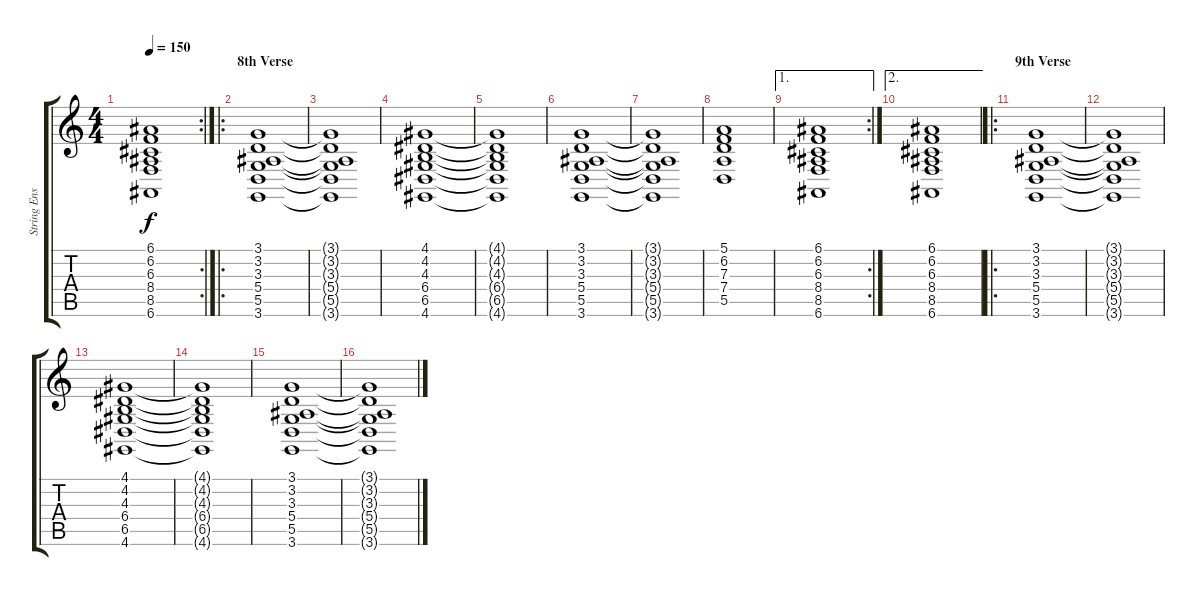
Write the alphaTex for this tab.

\track ("String Ensemble IV" "String Ens") {instrument stringensemble2}
\staff {score tabs}
\tuning (E4 B3 G3 D3 A2 E2) {hide}
\rc 2
\ts (4 4)
\tempo 150
\clef g2
\ks c
(6.1 6.2 6.3 8.4 8.5 6.6).1{dy f} |
\ro
\section ("" "8th Verse")
(3.1 3.2 3.3 5.4 5.5 3.6).1 |
(3.1{t} 3.2{t} 3.3{t} 5.4{t} 5.5{t} 3.6{t}).1 |
(4.1 4.2 4.3 6.4 6.5 4.6).1 |
(4.1{t} 4.2{t} 4.3{t} 6.4{t} 6.5{t} 4.6{t}).1 |
(3.1 3.2 3.3 5.4 5.5 3.6).1 |
(3.1{t} 3.2{t} 3.3{t} 5.4{t} 5.5{t} 3.6{t}).1 |
(5.1 6.2 7.3 7.4 5.5).1 |
\ae 1
\rc 2
(6.1 6.2 6.3 8.4 8.5 6.6).1 |
\ae 2
(6.1 6.2 6.3 8.4 8.5 6.6).1 |
\ro
\section ("" "9th Verse")
(3.1 3.2 3.3 5.4 5.5 3.6).1 |
(3.1{t} 3.2{t} 3.3{t} 5.4{t} 5.5{t} 3.6{t}).1 |
(4.1 4.2 4.3 6.4 6.5 4.6).1 |
(4.1{t} 4.2{t} 4.3{t} 6.4{t} 6.5{t} 4.6{t}).1 |
(3.1 3.2 3.3 5.4 5.5 3.6).1 |
(3.1{t} 3.2{t} 3.3{t} 5.4{t} 5.5{t} 3.6{t}).1
